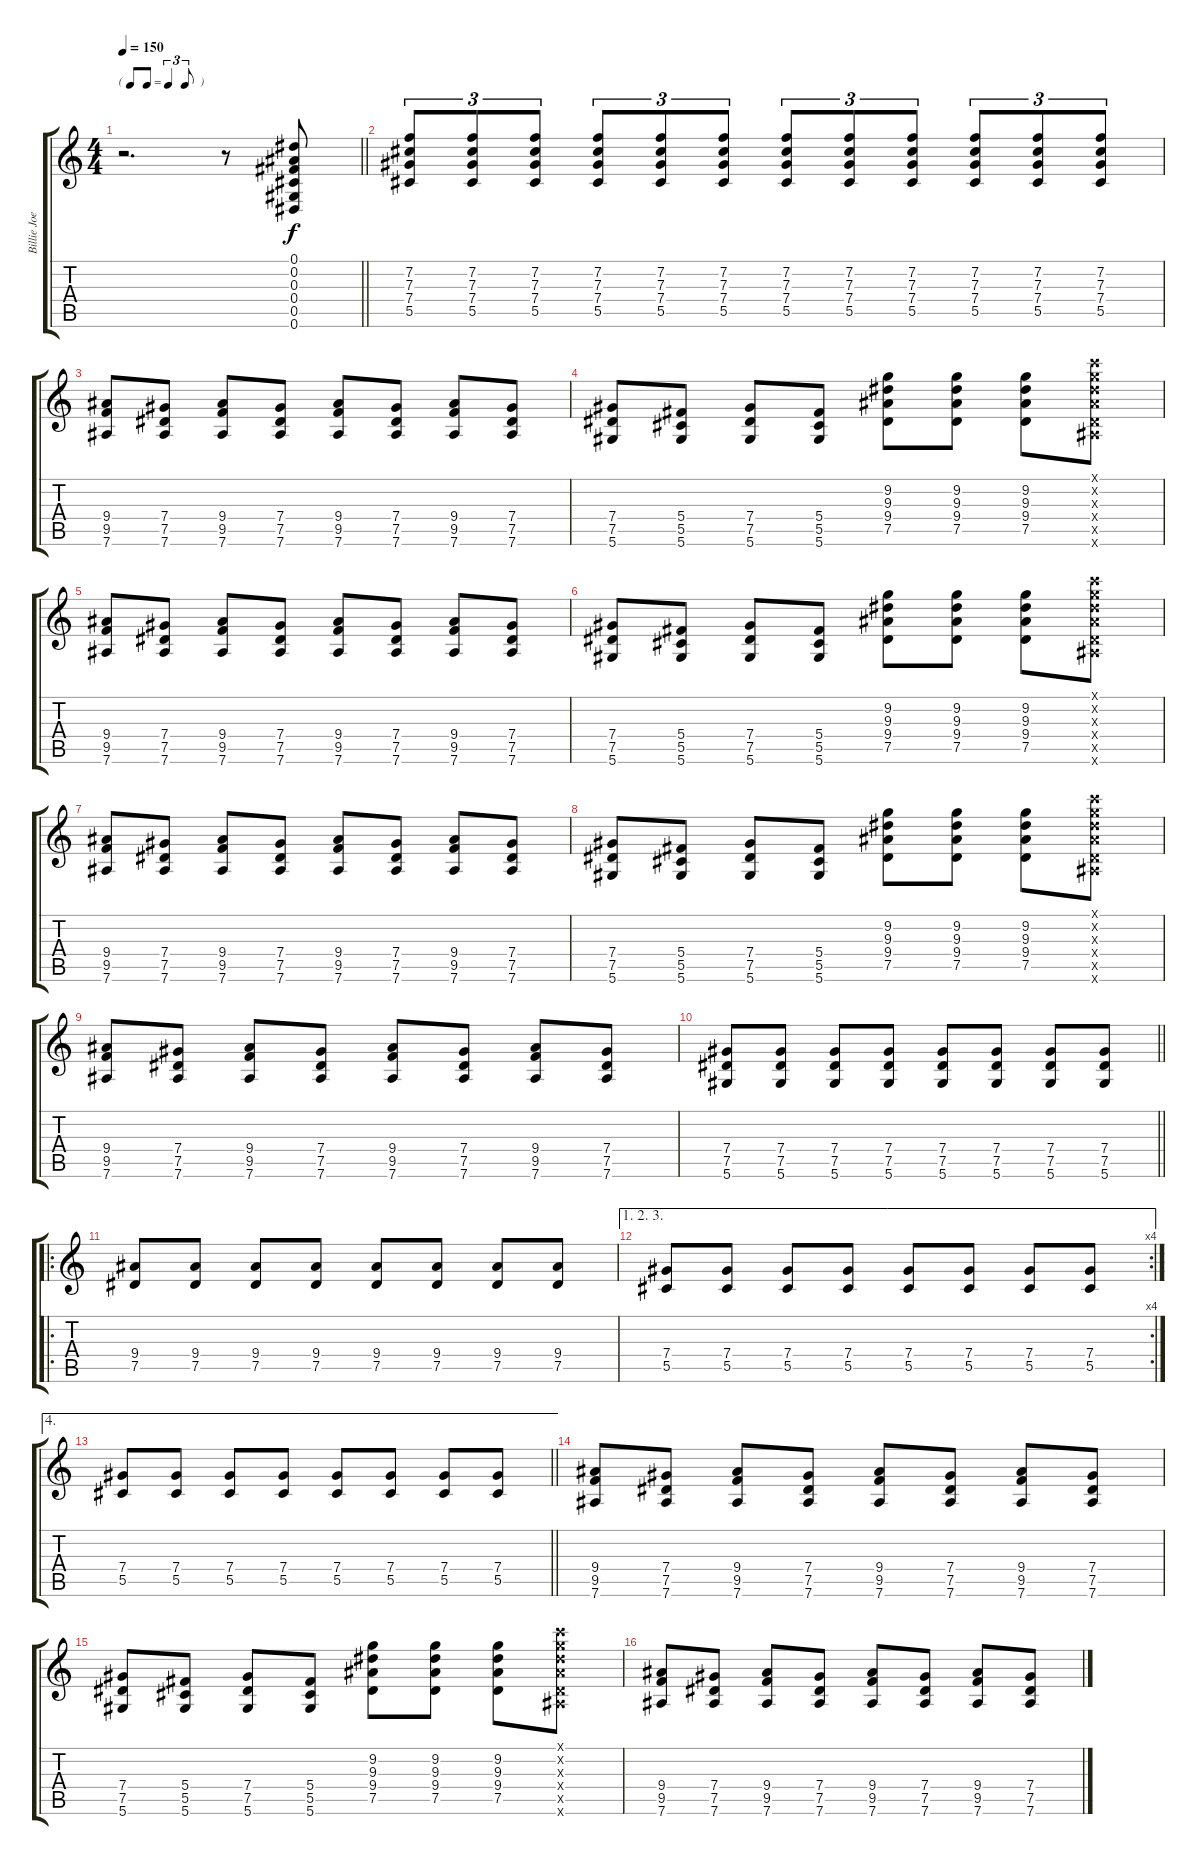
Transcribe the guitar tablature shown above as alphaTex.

\track ("Billie Joe Armstrong" "Billie Joe") {instrument overdrivenguitar}
\staff {score tabs}
\tuning (Eb4 Bb3 Gb3 Db3 Ab2 Eb2) {hide}
\ts (4 4)
\tf triplet8th
\tempo 150
\clef g2
\barLineRight lightlight
\ks c
r.2{d dy f} r.8 (0.1 0.2 0.3 0.4 0.5 0.6).8 |
(7.2 7.3 7.4 5.5).8{tu (3 2)} (7.2 7.3 7.4 5.5).8{tu (3 2)} (7.2 7.3 7.4 5.5).8{tu (3 2)} (7.2 7.3 7.4 5.5).8{tu (3 2)} (7.2 7.3 7.4 5.5).8{tu (3 2)} (7.2 7.3 7.4 5.5).8{tu (3 2)} (7.2 7.3 7.4 5.5).8{tu (3 2)} (7.2 7.3 7.4 5.5).8{tu (3 2)} (7.2 7.3 7.4 5.5).8{tu (3 2)} (7.2 7.3 7.4 5.5).8{tu (3 2)} (7.2 7.3 7.4 5.5).8{tu (3 2)} (7.2 7.3 7.4 5.5).8{tu (3 2)} |
(9.4 9.5 7.6).8 (7.4 7.5 7.6).8 (9.4 9.5 7.6).8 (7.4 7.5 7.6).8 (9.4 9.5 7.6).8 (7.4 7.5 7.6).8 (9.4 9.5 7.6).8 (7.4 7.5 7.6).8 |
(7.4 7.5 5.6).8 (5.4 5.5 5.6).8 (7.4 7.5 5.6).8 (5.4 5.5 5.6).8 (9.2 9.3 9.4 7.5).8 (9.2 9.3 9.4 7.5).8 (9.2 9.3 9.4 7.5).8 (9.1{x} 9.2{x} 9.3{x} 9.4{x} 7.5{x} 7.6{x}).8 |
(9.4 9.5 7.6).8 (7.4 7.5 7.6).8 (9.4 9.5 7.6).8 (7.4 7.5 7.6).8 (9.4 9.5 7.6).8 (7.4 7.5 7.6).8 (9.4 9.5 7.6).8 (7.4 7.5 7.6).8 |
(7.4 7.5 5.6).8 (5.4 5.5 5.6).8 (7.4 7.5 5.6).8 (5.4 5.5 5.6).8 (9.2 9.3 9.4 7.5).8 (9.2 9.3 9.4 7.5).8 (9.2 9.3 9.4 7.5).8 (9.1{x} 9.2{x} 9.3{x} 9.4{x} 7.5{x} 7.6{x}).8 |
(9.4 9.5 7.6).8 (7.4 7.5 7.6).8 (9.4 9.5 7.6).8 (7.4 7.5 7.6).8 (9.4 9.5 7.6).8 (7.4 7.5 7.6).8 (9.4 9.5 7.6).8 (7.4 7.5 7.6).8 |
(7.4 7.5 5.6).8 (5.4 5.5 5.6).8 (7.4 7.5 5.6).8 (5.4 5.5 5.6).8 (9.2 9.3 9.4 7.5).8 (9.2 9.3 9.4 7.5).8 (9.2 9.3 9.4 7.5).8 (9.1{x} 9.2{x} 9.3{x} 9.4{x} 7.5{x} 7.6{x}).8 |
(9.4 9.5 7.6).8 (7.4 7.5 7.6).8 (9.4 9.5 7.6).8 (7.4 7.5 7.6).8 (9.4 9.5 7.6).8 (7.4 7.5 7.6).8 (9.4 9.5 7.6).8 (7.4 7.5 7.6).8 |
\barLineRight lightlight
(7.4 7.5 5.6).8 (7.4 7.5 5.6).8 (7.4 7.5 5.6).8 (7.4 7.5 5.6).8 (7.4 7.5 5.6).8 (7.4 7.5 5.6).8 (7.4 7.5 5.6).8 (7.4 7.5 5.6).8 |
\ro
(9.4 7.5).8 (9.4 7.5).8 (9.4 7.5).8 (9.4 7.5).8 (9.4 7.5).8 (9.4 7.5).8 (9.4 7.5).8 (9.4 7.5).8 |
\ae (1 2 3)
\rc 4
(7.4 5.5).8 (7.4 5.5).8 (7.4 5.5).8 (7.4 5.5).8 (7.4 5.5).8 (7.4 5.5).8 (7.4 5.5).8 (7.4 5.5).8 |
\ae 4
\barLineRight lightlight
(7.4 5.5).8 (7.4 5.5).8 (7.4 5.5).8 (7.4 5.5).8 (7.4 5.5).8 (7.4 5.5).8 (7.4 5.5).8 (7.4 5.5).8 |
(9.4 9.5 7.6).8 (7.4 7.5 7.6).8 (9.4 9.5 7.6).8 (7.4 7.5 7.6).8 (9.4 9.5 7.6).8 (7.4 7.5 7.6).8 (9.4 9.5 7.6).8 (7.4 7.5 7.6).8 |
(7.4 7.5 5.6).8 (5.4 5.5 5.6).8 (7.4 7.5 5.6).8 (5.4 5.5 5.6).8 (9.2 9.3 9.4 7.5).8 (9.2 9.3 9.4 7.5).8 (9.2 9.3 9.4 7.5).8 (9.1{x} 9.2{x} 9.3{x} 9.4{x} 7.5{x} 7.6{x}).8 |
(9.4 9.5 7.6).8 (7.4 7.5 7.6).8 (9.4 9.5 7.6).8 (7.4 7.5 7.6).8 (9.4 9.5 7.6).8 (7.4 7.5 7.6).8 (9.4 9.5 7.6).8 (7.4 7.5 7.6).8
